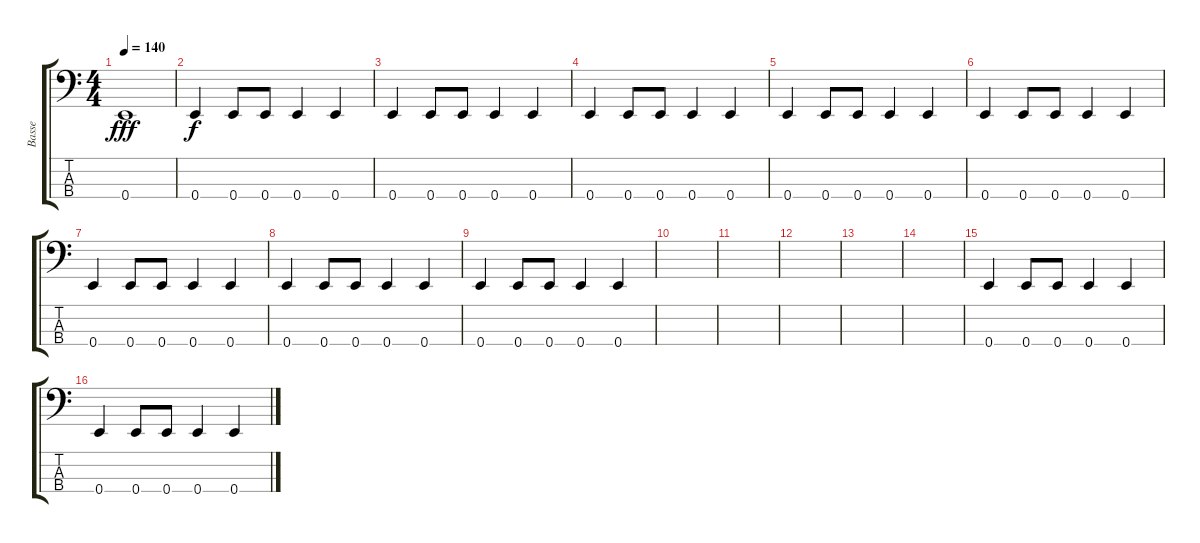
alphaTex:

\track ("Basse" "Basse") {instrument electricbassfinger}
\staff {score tabs}
\tuning (G2 D2 A1 E1) {hide}
\ts (4 4)
\tempo 140
\clef f4
\ks c
0.4.1{dy fff instrument electricbassfinger} |
0.4.4{dy f} 0.4.8 0.4.8 0.4.4 0.4.4 |
0.4.4 0.4.8 0.4.8 0.4.4 0.4.4 |
0.4.4 0.4.8 0.4.8 0.4.4 0.4.4 |
0.4.4 0.4.8 0.4.8 0.4.4 0.4.4 |
0.4.4 0.4.8 0.4.8 0.4.4 0.4.4 |
0.4.4 0.4.8 0.4.8 0.4.4 0.4.4 |
0.4.4 0.4.8 0.4.8 0.4.4 0.4.4 |
0.4.4 0.4.8 0.4.8 0.4.4 0.4.4 |
|
|
|
|
|
0.4.4 0.4.8 0.4.8 0.4.4 0.4.4 |
0.4.4 0.4.8 0.4.8 0.4.4 0.4.4
